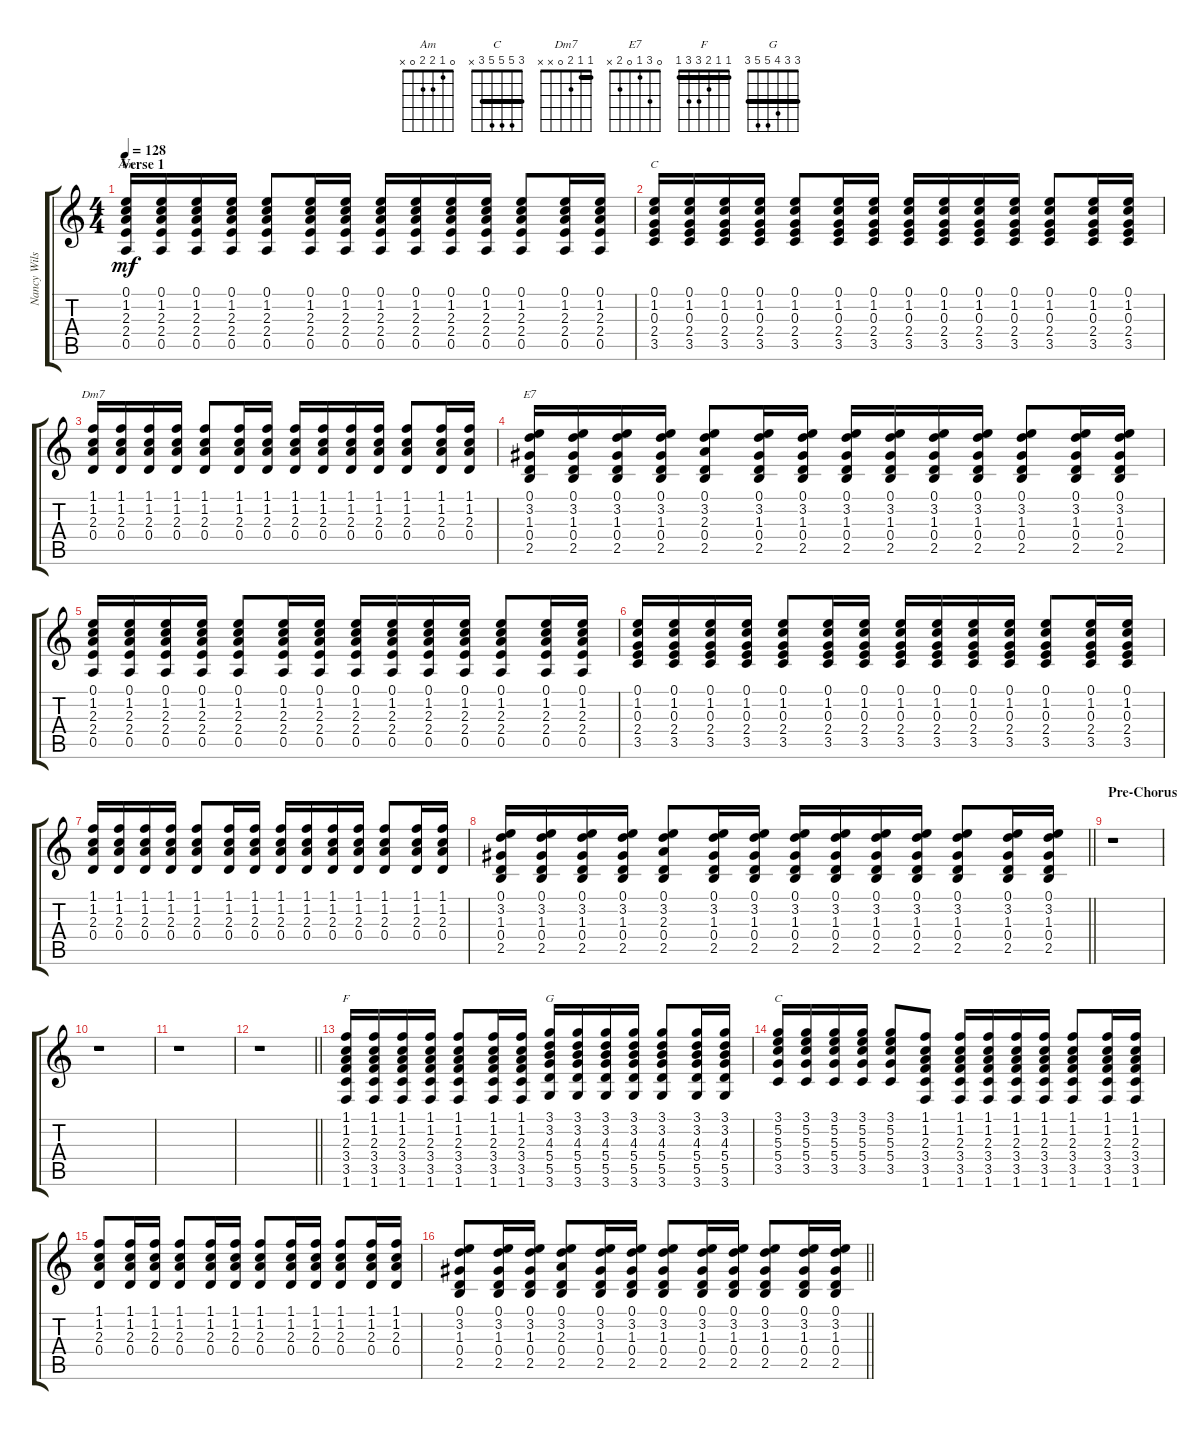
\track ("Nancy Wilson" "Nancy Wils") {instrument acousticguitarsteel}
\staff {score tabs}
\tuning (E4 B3 G3 D3 A2 E2) {hide}
\chord ("Am" 0 1 2 2 0 x)
\chord ("C" 0 1 0 2 3 x)
\chord ("Dm7" 1 1 2 0 x x) {barre 1}
\chord ("E7" 0 3 1 0 2 x)
\chord ("F" 1 1 2 3 3 1) {barre 1}
\chord ("G" 3 3 4 5 5 3) {barre 3}
\chord ("C" 3 5 5 5 3 x) {barre 3}
\ts (4 4)
\section ("" "Verse 1")
\tempo 128
\clef g2
\ks c
(0.1 1.2 2.3 2.4 0.5).16{ch "Am" dy mf} (0.1 1.2 2.3 2.4 0.5).16 (0.1 1.2 2.3 2.4 0.5).16 (0.1 1.2 2.3 2.4 0.5).16 (0.1 1.2 2.3 2.4 0.5).8 (0.1 1.2 2.3 2.4 0.5).16 (0.1 1.2 2.3 2.4 0.5).16 (0.1 1.2 2.3 2.4 0.5).16 (0.1 1.2 2.3 2.4 0.5).16 (0.1 1.2 2.3 2.4 0.5).16 (0.1 1.2 2.3 2.4 0.5).16 (0.1 1.2 2.3 2.4 0.5).8 (0.1 1.2 2.3 2.4 0.5).16 (0.1 1.2 2.3 2.4 0.5).16 |
(0.1 1.2 0.3 2.4 3.5).16{ch "C"} (0.1 1.2 0.3 2.4 3.5).16 (0.1 1.2 0.3 2.4 3.5).16 (0.1 1.2 0.3 2.4 3.5).16 (0.1 1.2 0.3 2.4 3.5).8 (0.1 1.2 0.3 2.4 3.5).16 (0.1 1.2 0.3 2.4 3.5).16 (0.1 1.2 0.3 2.4 3.5).16 (0.1 1.2 0.3 2.4 3.5).16 (0.1 1.2 0.3 2.4 3.5).16 (0.1 1.2 0.3 2.4 3.5).16 (0.1 1.2 0.3 2.4 3.5).8 (0.1 1.2 0.3 2.4 3.5).16 (0.1 1.2 0.3 2.4 3.5).16 |
(1.1 1.2 2.3 0.4).16{ch "Dm7"} (1.1 1.2 2.3 0.4).16 (1.1 1.2 2.3 0.4).16 (1.1 1.2 2.3 0.4).16 (1.1 1.2 2.3 0.4).8 (1.1 1.2 2.3 0.4).16 (1.1 1.2 2.3 0.4).16 (1.1 1.2 2.3 0.4).16 (1.1 1.2 2.3 0.4).16 (1.1 1.2 2.3 0.4).16 (1.1 1.2 2.3 0.4).16 (1.1 1.2 2.3 0.4).8 (1.1 1.2 2.3 0.4).16 (1.1 1.2 2.3 0.4).16 |
(0.1 3.2 1.3 0.4 2.5).16{ch "E7"} (0.1 3.2 1.3 0.4 2.5).16 (0.1 3.2 1.3 0.4 2.5).16 (0.1 3.2 1.3 0.4 2.5).16 (0.1 3.2 2.3 0.4 2.5).8 (0.1 3.2 1.3 0.4 2.5).16 (0.1 3.2 1.3 0.4 2.5).16 (0.1 3.2 1.3 0.4 2.5).16 (0.1 3.2 1.3 0.4 2.5).16 (0.1 3.2 1.3 0.4 2.5).16 (0.1 3.2 1.3 0.4 2.5).16 (0.1 3.2 1.3 0.4 2.5).8 (0.1 3.2 1.3 0.4 2.5).16 (0.1 3.2 1.3 0.4 2.5).16 |
(0.1 1.2 2.3 2.4 0.5).16 (0.1 1.2 2.3 2.4 0.5).16 (0.1 1.2 2.3 2.4 0.5).16 (0.1 1.2 2.3 2.4 0.5).16 (0.1 1.2 2.3 2.4 0.5).8 (0.1 1.2 2.3 2.4 0.5).16 (0.1 1.2 2.3 2.4 0.5).16 (0.1 1.2 2.3 2.4 0.5).16 (0.1 1.2 2.3 2.4 0.5).16 (0.1 1.2 2.3 2.4 0.5).16 (0.1 1.2 2.3 2.4 0.5).16 (0.1 1.2 2.3 2.4 0.5).8 (0.1 1.2 2.3 2.4 0.5).16 (0.1 1.2 2.3 2.4 0.5).16 |
(0.1 1.2 0.3 2.4 3.5).16 (0.1 1.2 0.3 2.4 3.5).16 (0.1 1.2 0.3 2.4 3.5).16 (0.1 1.2 0.3 2.4 3.5).16 (0.1 1.2 0.3 2.4 3.5).8 (0.1 1.2 0.3 2.4 3.5).16 (0.1 1.2 0.3 2.4 3.5).16 (0.1 1.2 0.3 2.4 3.5).16 (0.1 1.2 0.3 2.4 3.5).16 (0.1 1.2 0.3 2.4 3.5).16 (0.1 1.2 0.3 2.4 3.5).16 (0.1 1.2 0.3 2.4 3.5).8 (0.1 1.2 0.3 2.4 3.5).16 (0.1 1.2 0.3 2.4 3.5).16 |
(1.1 1.2 2.3 0.4).16 (1.1 1.2 2.3 0.4).16 (1.1 1.2 2.3 0.4).16 (1.1 1.2 2.3 0.4).16 (1.1 1.2 2.3 0.4).8 (1.1 1.2 2.3 0.4).16 (1.1 1.2 2.3 0.4).16 (1.1 1.2 2.3 0.4).16 (1.1 1.2 2.3 0.4).16 (1.1 1.2 2.3 0.4).16 (1.1 1.2 2.3 0.4).16 (1.1 1.2 2.3 0.4).8 (1.1 1.2 2.3 0.4).16 (1.1 1.2 2.3 0.4).16 |
\barLineRight lightlight
(0.1 3.2 1.3 0.4 2.5).16 (0.1 3.2 1.3 0.4 2.5).16 (0.1 3.2 1.3 0.4 2.5).16 (0.1 3.2 1.3 0.4 2.5).16 (0.1 3.2 2.3 0.4 2.5).8 (0.1 3.2 1.3 0.4 2.5).16 (0.1 3.2 1.3 0.4 2.5).16 (0.1 3.2 1.3 0.4 2.5).16 (0.1 3.2 1.3 0.4 2.5).16 (0.1 3.2 1.3 0.4 2.5).16 (0.1 3.2 1.3 0.4 2.5).16 (0.1 3.2 1.3 0.4 2.5).8 (0.1 3.2 1.3 0.4 2.5).16 (0.1 3.2 1.3 0.4 2.5).16 |
\section ("" "Pre-Chorus")
r.1 |
r.1 |
r.1 |
\barLineRight lightlight
r.1 |
(1.1 1.2 2.3 3.4 3.5 1.6).16{ch "F"} (1.1 1.2 2.3 3.4 3.5 1.6).16 (1.1 1.2 2.3 3.4 3.5 1.6).16 (1.1 1.2 2.3 3.4 3.5 1.6).16 (1.1 1.2 2.3 3.4 3.5 1.6).8 (1.1 1.2 2.3 3.4 3.5 1.6).16 (1.1 1.2 2.3 3.4 3.5 1.6).16 (3.1 3.2 4.3 5.4 5.5 3.6).16{ch "G"} (3.1 3.2 4.3 5.4 5.5 3.6).16 (3.1 3.2 4.3 5.4 5.5 3.6).16 (3.1 3.2 4.3 5.4 5.5 3.6).16 (3.1 3.2 4.3 5.4 5.5 3.6).8 (3.1 3.2 4.3 5.4 5.5 3.6).16 (3.1 3.2 4.3 5.4 5.5 3.6).16 |
(3.1 5.2 5.3 5.4 3.5).16{ch "C"} (3.1 5.2 5.3 5.4 3.5).16 (3.1 5.2 5.3 5.4 3.5).16 (3.1 5.2 5.3 5.4 3.5).16 (3.1 5.2 5.3 5.4 3.5).8 (1.1 1.2 2.3 3.4 3.5 1.6).8 (1.1 1.2 2.3 3.4 3.5 1.6).16 (1.1 1.2 2.3 3.4 3.5 1.6).16 (1.1 1.2 2.3 3.4 3.5 1.6).16 (1.1 1.2 2.3 3.4 3.5 1.6).16 (1.1 1.2 2.3 3.4 3.5 1.6).8 (1.1 1.2 2.3 3.4 3.5 1.6).16 (1.1 1.2 2.3 3.4 3.5 1.6).16 |
(1.1 1.2 2.3 0.4).8 (1.1 1.2 2.3 0.4).16 (1.1 1.2 2.3 0.4).16 (1.1 1.2 2.3 0.4).8 (1.1 1.2 2.3 0.4).16 (1.1 1.2 2.3 0.4).16 (1.1 1.2 2.3 0.4).8 (1.1 1.2 2.3 0.4).16 (1.1 1.2 2.3 0.4).16 (1.1 1.2 2.3 0.4).8 (1.1 1.2 2.3 0.4).16 (1.1 1.2 2.3 0.4).16 |
\barLineRight lightlight
(0.1 3.2 1.3 0.4 2.5).8 (0.1 3.2 1.3 0.4 2.5).16 (0.1 3.2 1.3 0.4 2.5).16 (0.1 3.2 2.3 0.4 2.5).8 (0.1 3.2 1.3 0.4 2.5).16 (0.1 3.2 1.3 0.4 2.5).16 (0.1 3.2 1.3 0.4 2.5).8 (0.1 3.2 1.3 0.4 2.5).16 (0.1 3.2 1.3 0.4 2.5).16 (0.1 3.2 1.3 0.4 2.5).8 (0.1 3.2 1.3 0.4 2.5).16 (0.1 3.2 1.3 0.4 2.5).16
